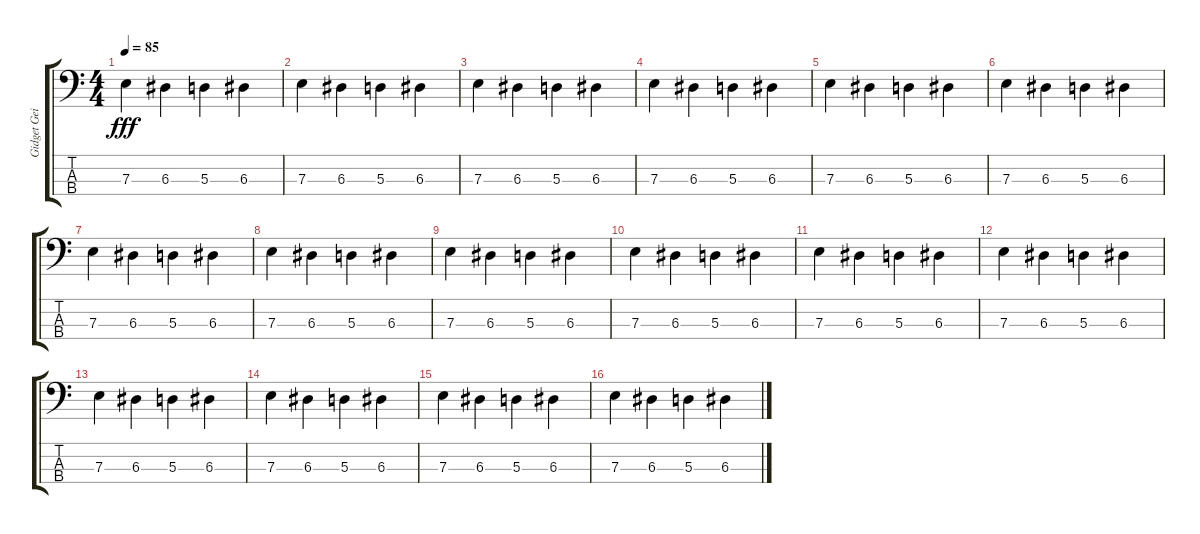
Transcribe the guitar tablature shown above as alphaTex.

\track ("Gidget Gein" "Gidget Gei") {instrument electricbasspick}
\staff {score tabs}
\tuning (G2 D2 A1 E1) {hide}
\ts (4 4)
\tempo 85
\clef f4
\ks c
7.3.4{dy fff} 6.3.4 5.3.4 6.3.4 |
7.3.4 6.3.4 5.3.4 6.3.4 |
7.3.4 6.3.4 5.3.4 6.3.4 |
7.3.4 6.3.4 5.3.4 6.3.4 |
7.3.4 6.3.4 5.3.4 6.3.4 |
7.3.4 6.3.4 5.3.4 6.3.4 |
7.3.4 6.3.4 5.3.4 6.3.4 |
7.3.4 6.3.4 5.3.4 6.3.4 |
7.3.4 6.3.4 5.3.4 6.3.4 |
7.3.4 6.3.4 5.3.4 6.3.4 |
7.3.4 6.3.4 5.3.4 6.3.4 |
7.3.4 6.3.4 5.3.4 6.3.4 |
7.3.4 6.3.4 5.3.4 6.3.4 |
7.3.4 6.3.4 5.3.4 6.3.4 |
7.3.4 6.3.4 5.3.4 6.3.4 |
7.3.4 6.3.4 5.3.4 6.3.4
